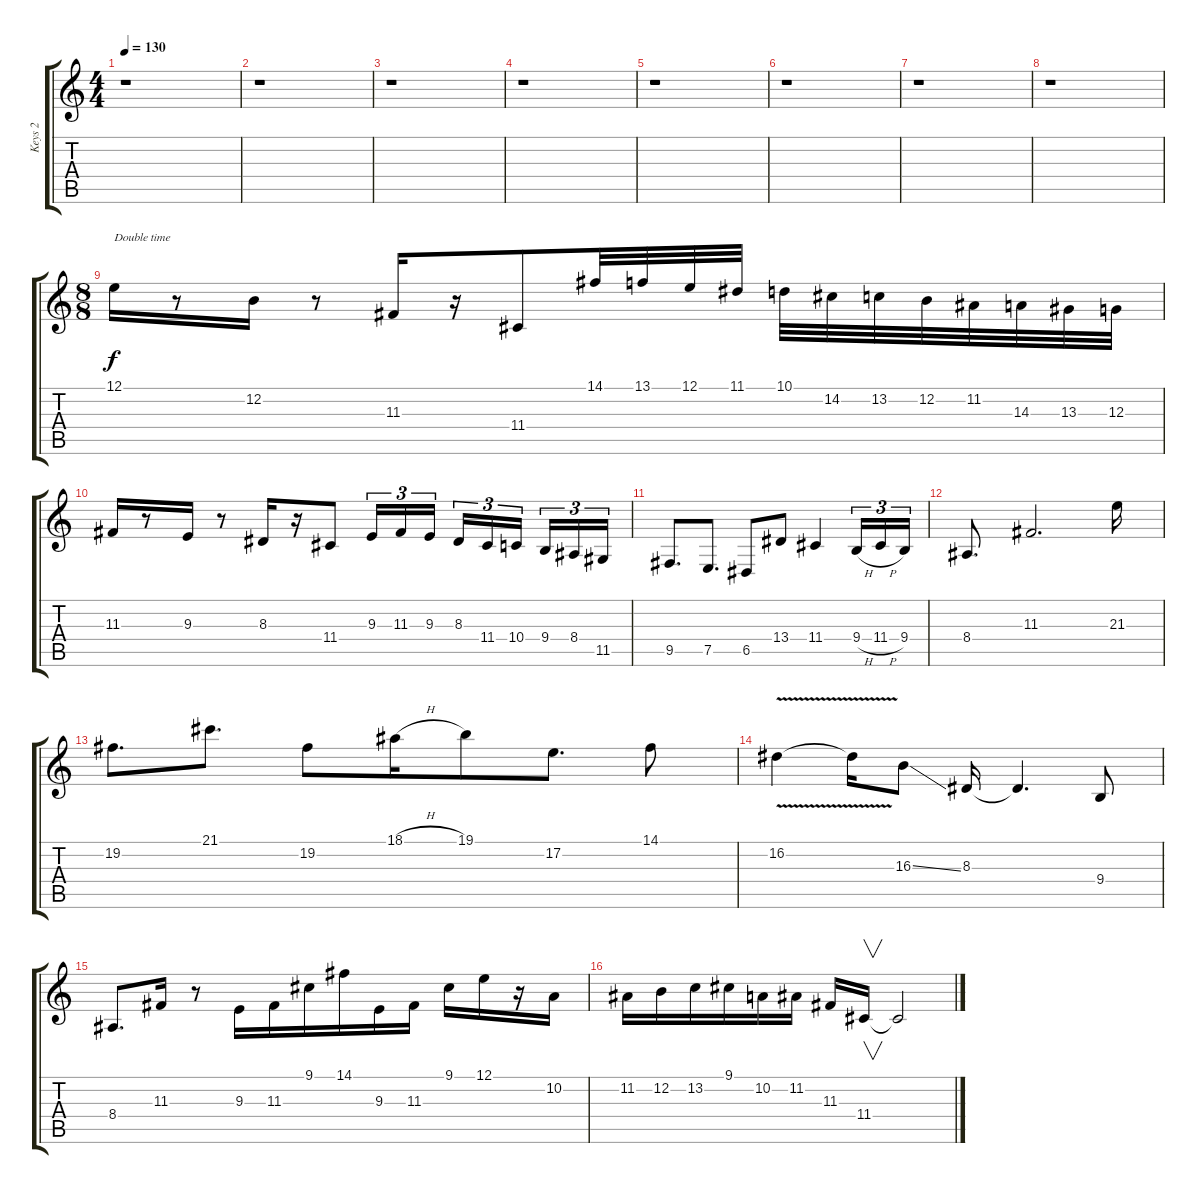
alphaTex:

\track ("Keys 2" "Keys 2") {instrument rockorgan}
\staff {score tabs}
\tuning (E4 B3 G3 D3 A2 E2) {hide}
\ts (4 4)
\tempo 130
\clef g2
\ks c
r.1{dy f} |
r.1 |
r.1 |
r.1 |
r.1 |
r.1 |
r.1 |
r.1 |
\ts (8 8)
12.1.16{txt "Double time"} r.8 12.2.16 r.8 11.3.16 r.16 11.4.8 14.1.32 13.1.32 12.1.32 11.1.32 10.1.32 14.2.32 13.2.32 12.2.32 11.2.32 14.3.32 13.3.32 12.3.32 |
11.3.16 r.8 9.3.16 r.8 8.3.16 r.16 11.4.8 9.3.16{tu (3 2)} 11.3.16{tu (3 2)} 9.3.16{tu (3 2)} 8.3.16{tu (3 2)} 11.4.16{tu (3 2)} 10.4.16{tu (3 2)} 9.4.16{tu (3 2)} 8.4.16{tu (3 2)} 11.5.16{tu (3 2)} |
9.5.8{d} 7.5.8{d} 6.5.8 13.4.8 11.4.4 9.4{h}.16{tu (3 2)} 11.4{h}.16{tu (3 2)} 9.4.16{tu (3 2)} |
8.4.8{d} 11.3.2{d} 21.3.16 |
19.2.8{d} 21.1.8{d} 19.2.8 18.1{h}.16 19.1.8 17.2.8{d} 14.1.8 |
16.2{v}.4 16.2{t}.16 16.3{ss}.8 8.3.16 8.3{t}.4{d} 9.4.8 |
8.4.8{d} 11.3.16 r.8 9.3.16 11.3.16 9.1.16 14.1.16 9.3.16 11.3.16 9.1.16 12.1.16 r.16 10.2.16 |
11.2.16 12.2.16 13.2.16 9.1.16 10.2.16 11.2.16 11.3.16 11.4.16{v} 11.4{t}.2
